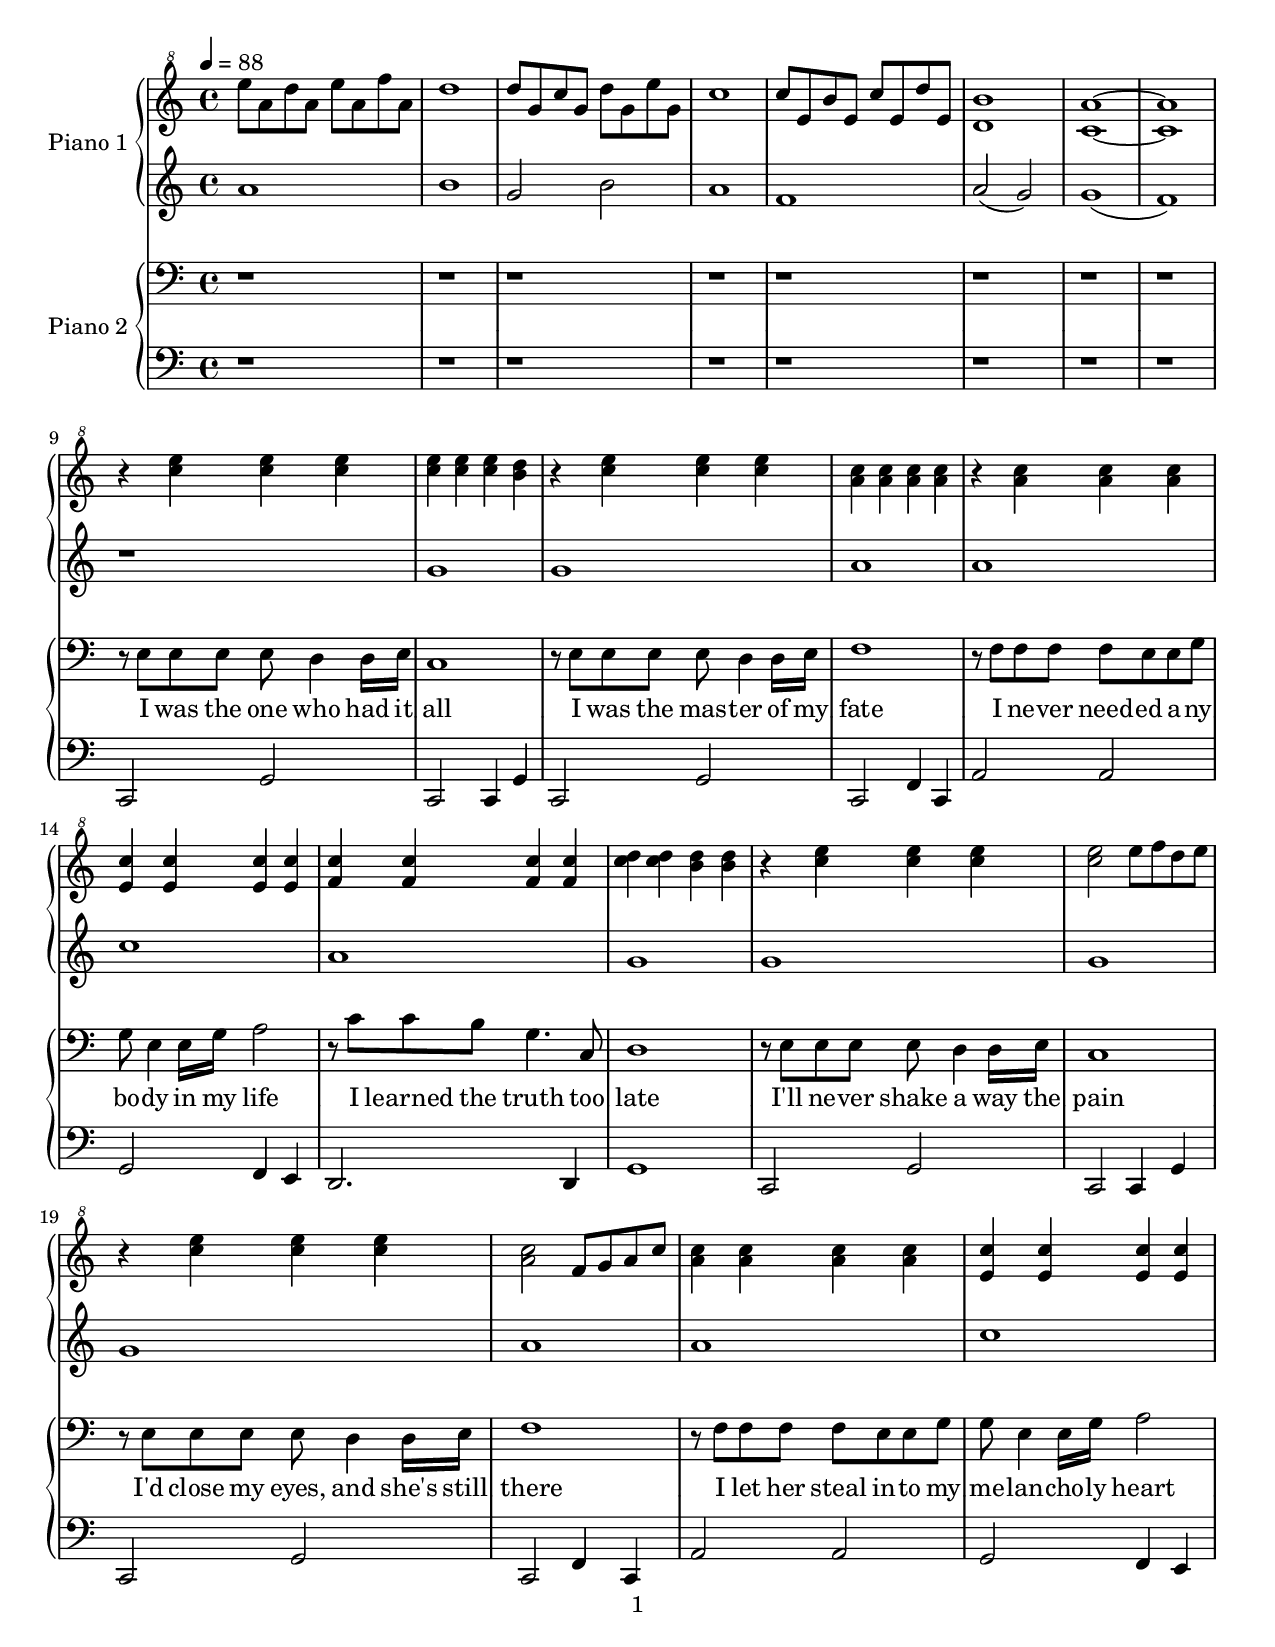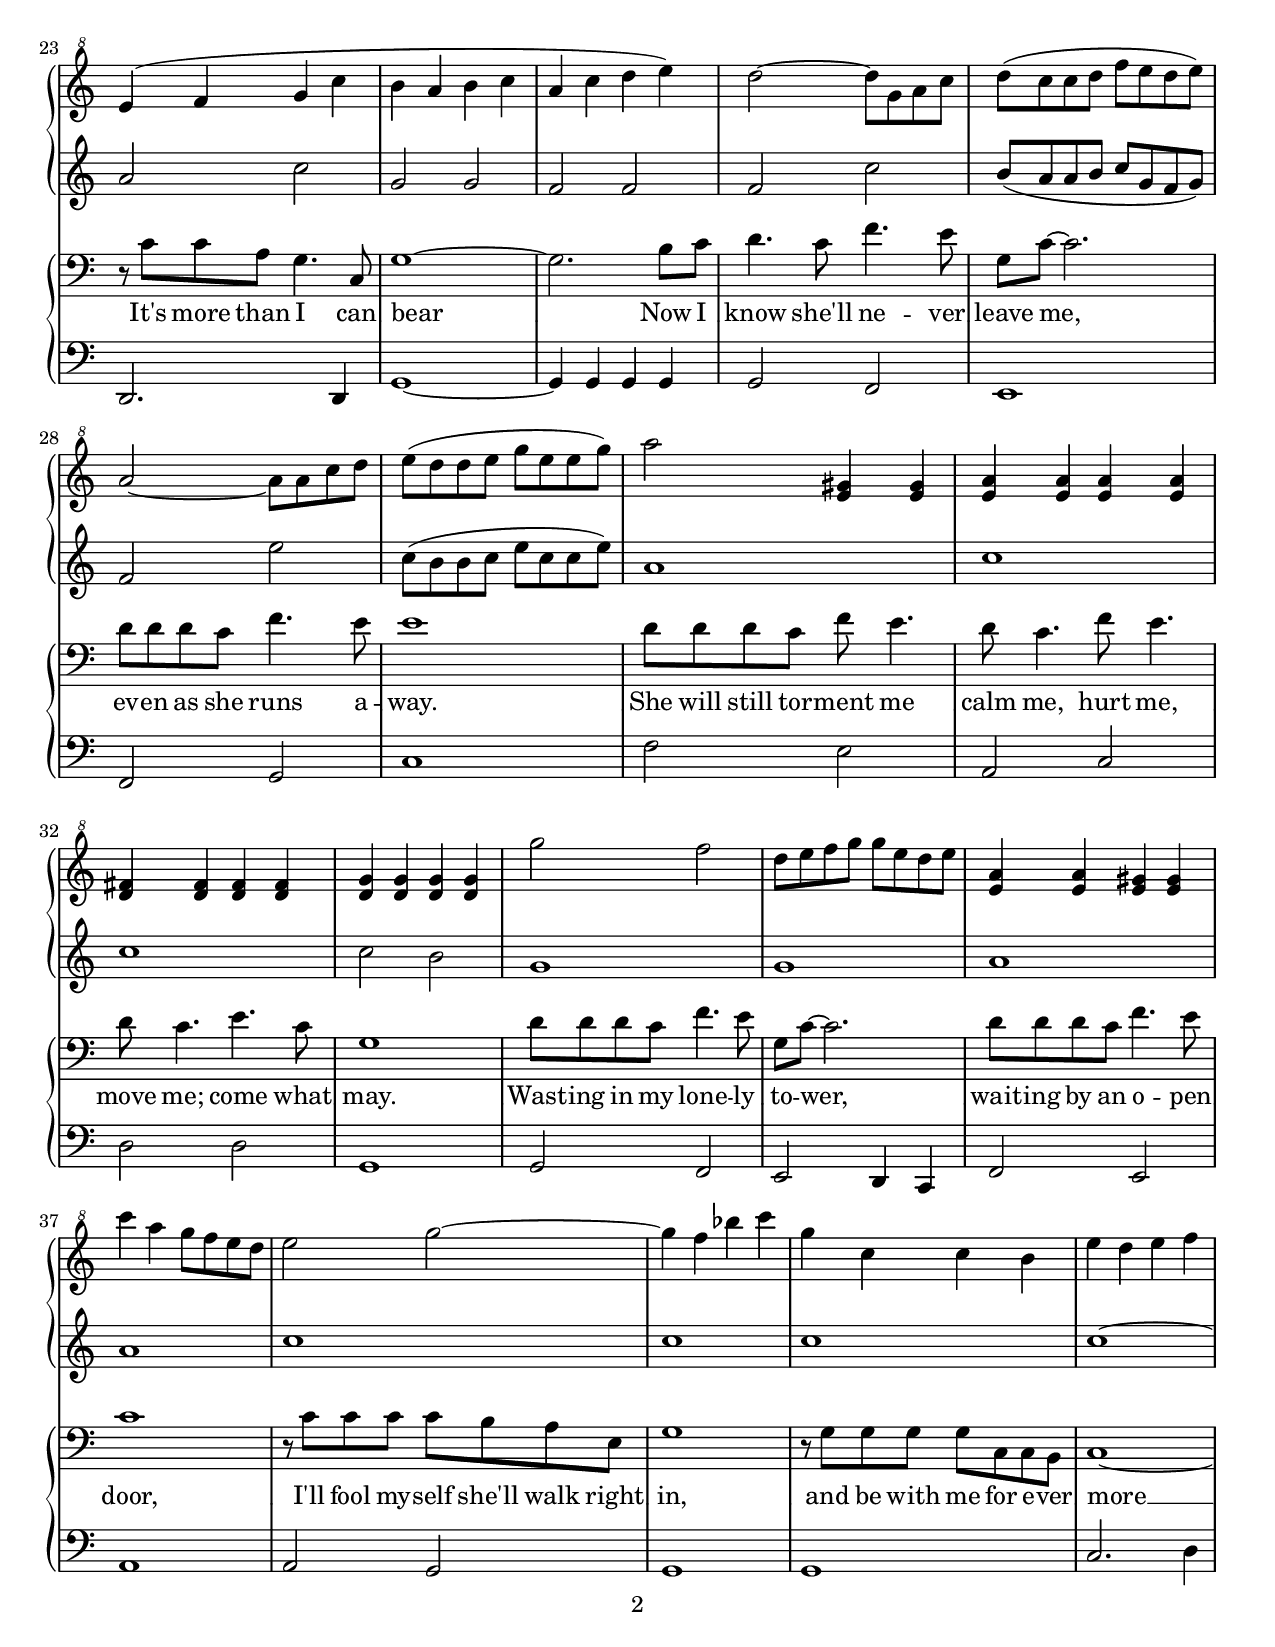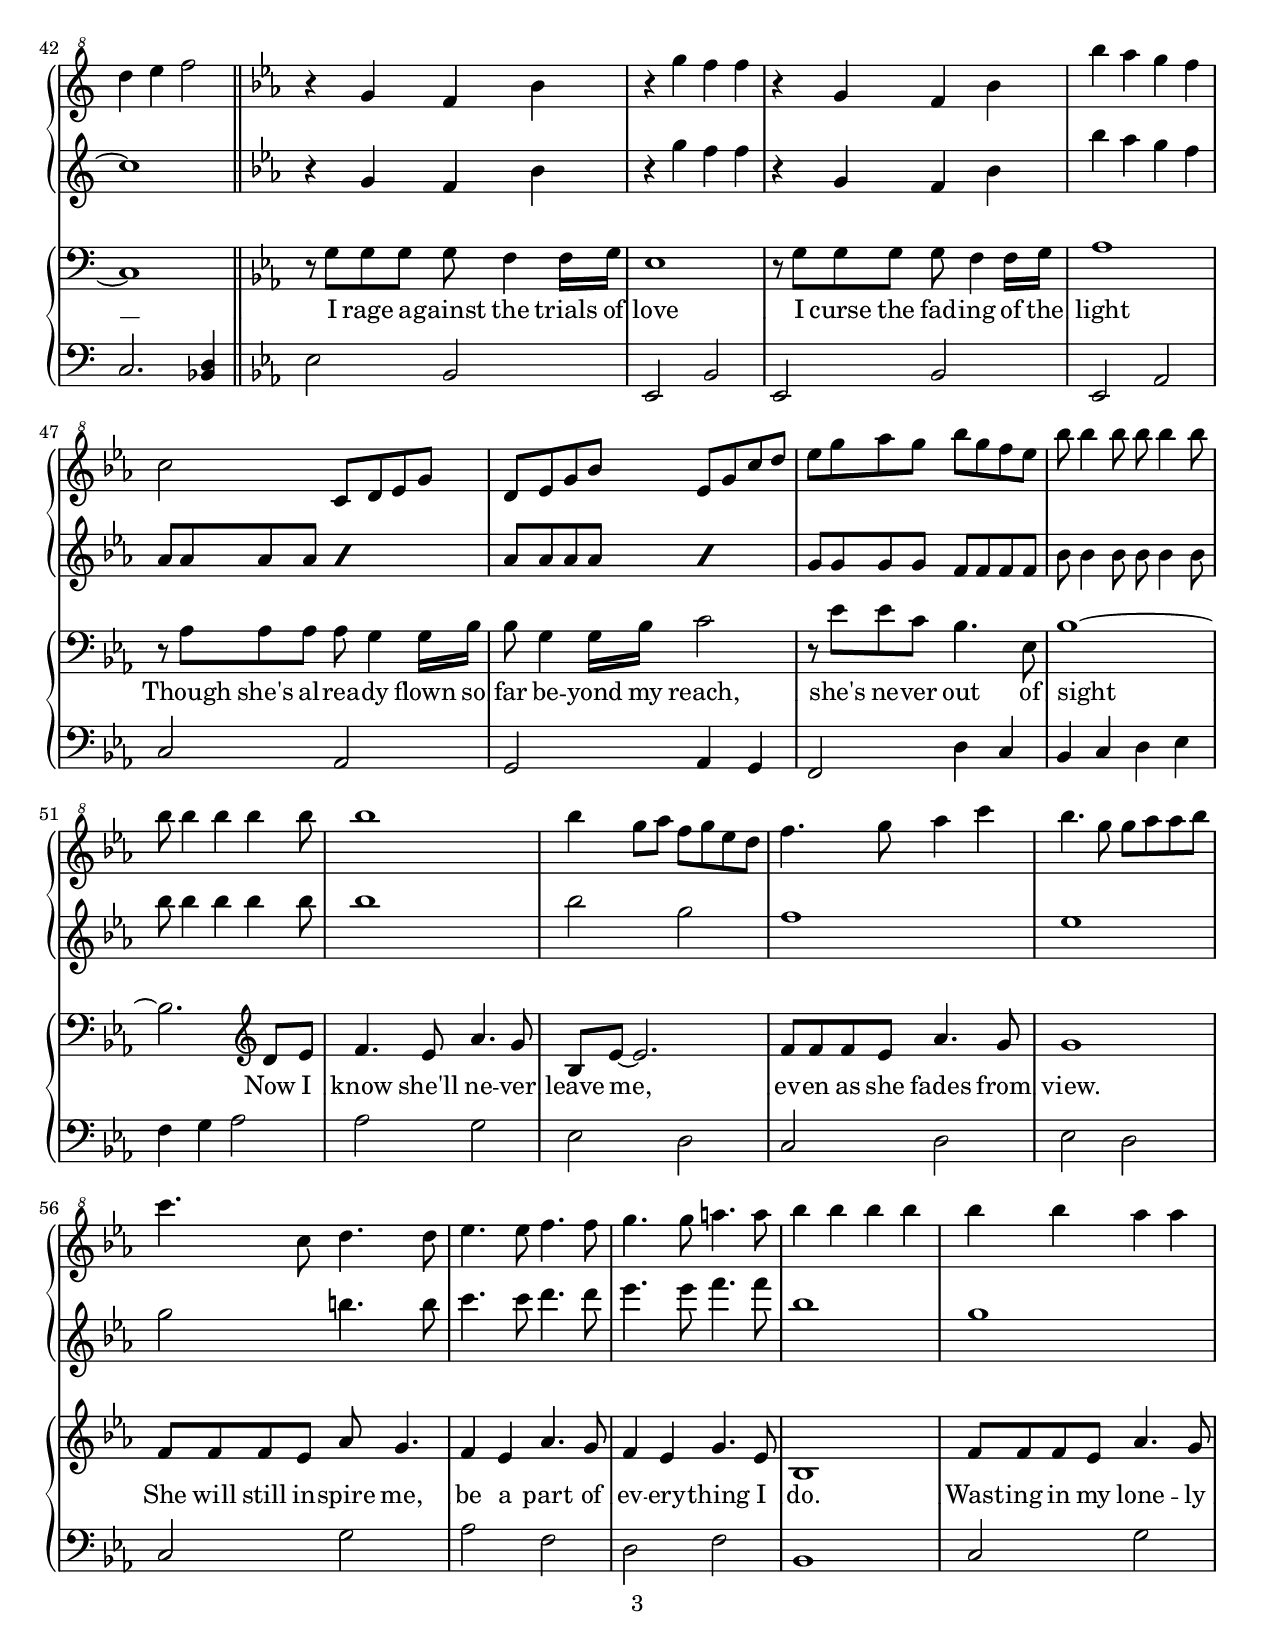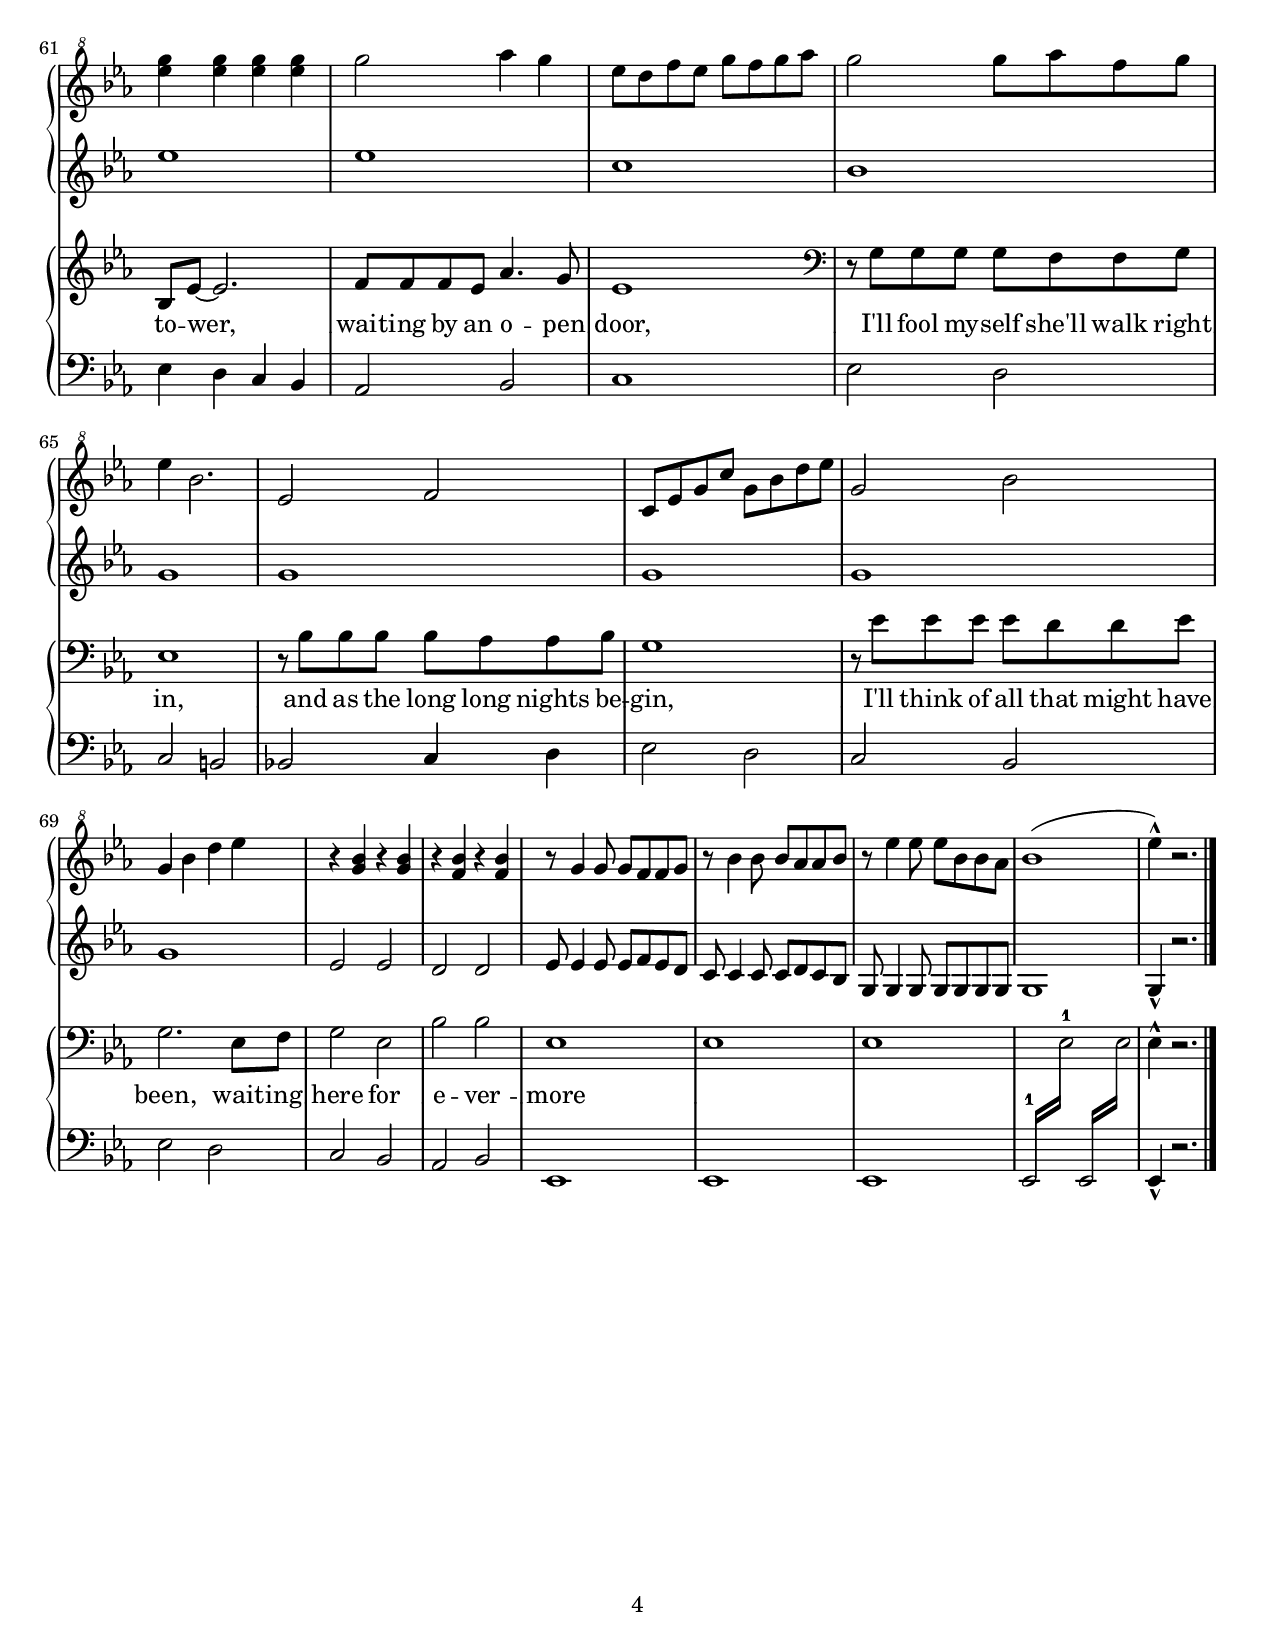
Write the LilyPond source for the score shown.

\version "2.14.1"

introPianoOneRight = \relative c'' {
  \tempo 4 = 88
  e'8 a, d a e' a, f' a,                                                     |
  d1                                                                         |
  d8 g, c g d' g, e' g,                                                      |
  c1                                                                         |
  c8 e, b' e, c' e, d' e,                                                    |
  <d b'>1                                                                    |
  <c a'>1~                                                                   |
  <c a'>1                                                                    |
}

introPianoOneLeft = \relative c''{
  a1                                                                         |
  b1                                                                         |
  g2 b2                                                                      |
  a1                                                                         |
  f1                                                                         |
  a2( g2)                                                                    |
  g1(                                                                        |
  f1)                                                                        |
}

introPianoTwoRight = \relative c'' {
  r1                                                                         |
  r1                                                                         |
  r1                                                                         |
  r1                                                                         |
  r1                                                                         |
  r1                                                                         |
  r1                                                                         |
  r1                                                                         |
}

introPianoTwoLeft = \relative c'' {
  r1                                                                         |
  r1                                                                         |
  r1                                                                         |
  r1                                                                         |
  r1                                                                         |
  r1                                                                         |
  r1                                                                         |
  r1                                                                         |
}

pianoOneRight = \relative c''' {
  % \key g \major

  % I was the one who had it all
  r4 <c e> <c e> <c e>                                                       |
  <c e> <c e> <c e> <b d>                                                    |
  % I was the master was my fate
  r <c e> <c e> <c e>                                                        |
  <a c> <a c> <a c> <a c>                                                    |
  % I never needed anybody in my life
  r <a c> <a c> <a c>                                                        |
  <e c'> <e c'> <e c'> <e c'>                                                |
  % I learned the truth too late
  <f c'> <f c'> <f c'> <f c'>                                                |
  <c' d> <c d> <b d> <b d>                                                   |

  % I'll never shake away the pain
  r <c e> <c e> <c e>                                                        |
  <c e>2 e8 f d e                                                            |
  % I'd close my eyes, and she's still there
  r4 <c e> <c e> <c e>                                                       |
  <a c>2 f8 g a c                                                            |
  % I let her steal into my melancholy heart
  <a c>4 <a c> <a c> <a c>                                                   |
  <e c'> <e c'> <e c'> <e c'>                                                |
  % It's more than I can bear                
  e4( f g c                                                                  |
  b a b c                                                                    |

  % ...Now I know she'll never
  a c d e)                                                                   |
  d2~ d8 g, a c                                                              |
  % leave me, even as she runs a-
  d( c c d f e d e)                                                          |
  a,2~ a8 a c d                                                              |
  % -way.  She will still torment me
  e( d d e g e e g)                                                          |
  a2 <e, gis>4 <e gis>                                                       |
  % calm me, hurt me, move me; come what
  <e a> <e a> <e a> <e a>                                                    |
  <d fis> <d fis> <d fis> <d fis>                                            |
  % may.  Wasting in my lonely           
  <d g> <d g> <d g> <d g>                                                    |
  g'2 f                                                                      |
  % tower, waiting by an open
  d8 e f g g e d e                                                           |
  <e, a>4 <e a> <e gis> <e gis>                                              |
  % door, I'll fool myself she'll walk right
  c''4 a g8 f e d                                                            |
  e2 g2~                                                                     |
  % in, and be with me for ever-
  g4 f bes c                                                                 |
  g c, c b                                                                   |
  % more
  e d e f                                                                    |
  d e f2 \bar "||"                                                           |

  \key ees \major

  % I rage against the trials of love
  r4 g, f bes                                                                |
  r4 g' f f                                                                  |
  % I curse the fading of the light
  r4 g, f bes                                                                |
  bes' aes g f                                                               |
  % Though she's already flown so far beyond my reach,
  c2 c,8 d ees g                                                             |
  d8 ees g bes ees, g c d                                                    |
  % she's never out of sight
  ees g aes g bes g f ees                                                    |
  bes'8 bes4 bes8 bes8 bes4 bes8                                             |

  % ...Now I know she'll never
  bes8 bes4 bes4 bes4 bes8                                                   |
  bes1                                                                       |
  % leave me, even as she fades from
  bes4 g8 aes f g ees d                                                      |
  f4. g8 aes4 c                                                              |
  % view.  She will still inspire me,
  bes4. g8 g aes aes bes                                                     |
  c4. c,8 d4. d8                                                             |
  % be a part of everything I
  ees4. ees8 f4. f8                                                          |
  g4. g8 a4. a8                                                              |
  % do.  Wasting in my lonely
  bes4 bes bes bes                                                           |
  bes4 bes aes aes                                                           |
  % tower, waiting by an open
  <ees g>4 <ees g> <ees g> <ees g>                                           |
  g2 aes4 g                                                                  |
  % door, I'll fool myself she'll walk right
  ees8 d f ees g f g aes                                                     |
  g2 g8 aes f g                                                              |
  % in, and as the long long nights be-
  ees4 bes2.                                                                 |
  ees,2 f                                                                    |
  % -gin, I'll think of all that might have
  c8 ees g c g bes d ees                                                     |
  g,2 bes                                                                    |
  % been, waiting here for
  g4 bes d ees                                                               |
  r <g, bes> r <g bes>                                                       |
  % evermore
  r <f bes> r <f bes>                                                        |
  r8 g4 g8 g f f g                                                           |
  % --     
  r8 bes4 bes8 bes aes aes bes                                               |
  r8 ees4 ees8 ees bes bes aes                                               |
  % --     
  bes1(                                                                      |
  ees4)\marcato r2.                                                          |
}

pianoOneLeft = \relative c'' {
  % \key g \major

  % I was the one who had it all
  r1                                                                         |
  g                                                                          |
  % I was the master was my fate
  g                                                                          |
  a                                                                          |
  % I never needed anybody in my life
  a                                                                          |
  c                                                                          |
  % I learned the truth too late
  a                                                                          |
  g                                                                          |

  % I'll never shake away the pain
  g                                                                          |
  g                                                                          |
  % I'd close my eyes, and she's still there
  g                                                                          |
  a                                                                          |
  % I let her steal into my melancholy heart
  a                                                                          |
  c                                                                          |
  % It's more than I can bear                
  a2 c                                                                       |
  g g                                                                        |

  % ...Now I know she'll never
  f f                                                                        |
  f c'                                                                       |
  % leave me, even as she runs a-
  b8( a a b c g f g)                                                         |
  f2 e'                                                                      |
  % -way.  She will still torment me
  c8( b b c e c c e)                                                         |
  a,1                                                                        |
  % calm me, hurt me, move me; come what
  c1                                                                         |
  c                                                                          |
  % may.  Wasting in my lonely           
  c2 b                                                                       |
  g1                                                                         |
  % tower, waiting by an open
  g                                                                          |
  a                                                                          |
  % door, I'll fool myself she'll walk right
  a                                                                          |
  c                                                                          |
  % in, and be with me for ever-
  c                                                                          |
  c                                                                          |
  % more
  c~                                                                         |
  c \bar "||"                                                                |

  \key ees \major

  % I rage against the trials of love
  r4 g f bes                                                                 |
  r4 g' f f                                                                  |
  % I curse the fading of the light
  r4 g, f bes                                                                |
  bes' aes g f                                                               |
  % Though she's already flown so far beyond my reach,
  \repeat percent 2 { aes,8 aes aes aes }                                    |
  \repeat percent 2 { aes8 aes aes aes }                                     |
  % she's never out of sight
  g8 g g g f f f f                                                           |
  bes8 bes4 bes8 bes8 bes4 bes8                                              |

  % ...Now I know she'll never
  bes'8 bes4 bes4 bes4 bes8                                                  |
  bes1                                                                       |
  % leave me, even as she fades from
  bes2 g2                                                                    |
  f1                                                                         |
  % view.  She will still inspire me,
  ees1                                                                       |
  g2 b4. b8                                                                  |
  % be a part of everything I
  c4. c8 d4. d8                                                              |
  ees4. ees8 f4. f8                                                          |
  % do.  Wasting in my lonely
  bes,1                                                                      |
  g1                                                                         |
  % tower, waiting by an open
  ees1                                                                       |
  ees1                                                                       |
  % door, I'll fool myself she'll walk right
  c1                                                                         |
  bes1                                                                       |
  % in, and as the long long nights be-
  g1                                                                         |
  g1                                                                         |
  % -gin, I'll think of all that might have
  g1                                                                         |
  g1                                                                         |
  % been, waiting here for
  g1                                                                         |
  ees2 ees                                                                   |
  % evermore
  d d                                                                        |
  ees8 ees4 ees8 ees f ees d                                                 |
  % --     
  c c4 c8 c d c bes                                                          |
  g g4 g8 g g g g                                                            |
  % --     
  g1                                                                         |
  g4\marcato r2.                                                             |
}

pianoTwoRight = \relative c {
  % \key g \major

  % I was the one who had it all
  r8 e e e e d4 d16 e16                                                      |
  c1                                                                         |
  % I was the master was my fate
  r8 e e e e d4 d16 e16                                                      |
  f1                                                                         |
  % I never needed anybody in my life
  r8 f f f f e e g                                                           |
  g e4 e16 g16 a2                                                            |
  % I learned the truth too late
  r8 c c b g4. c,8                                                           |
  d1                                                                         |

  % I'll never shake away the pain
  r8 e e e e d4 d16 e16                                                      |
  c1                                                                         |
  % I'd close my eyes, and she's still there
  r8 e e e e d4 d16 e16                                                      |
  f1                                                                         |
  % I let her steal into my melancholy heart
  r8 f f f f e e g                                                           |
  g e4 e16 g16 a2                                                            |
  % It's more than I can bear                
  r8 c c a g4. c,8                                                           |
  g'1~                                                                       |

  % ...Now I know she'll never
  g2. b8 c                                                                   |
  d4. c8 f4. e8                                                              |
  % leave me, even as she runs a-
  g,8 c8~ c2.                                                                |
  d8 d d c f4. e8                                                            |
  % -way.  She will still torment me
  e1                                                                         |
  d8 d d c f e4.                                                             |
  % calm me, hurt me, move me; come what
  d8 c4. f8 e4.                                                              |
  d8 c4. e4. c8                                                              |
  % may.  Wasting in my lonely           
  g1                                                                         |
  d'8 d d c f4. e8                                                           |
  % tower, waiting by an open
  g,8 c8~ c2.                                                                |
  d8 d d c f4. e8                                                            |
  % door, I'll fool myself she'll walk right
  c1                                                                         |
  r8 c c c c b a e                                                           |
  % in, and be with me for ever-
  g1                                                                         |
  r8 g g g g c, c b                                                          |
  % more
  c1~                                                                        |
  c1 \bar "||"                                                               |

  \key ees \major

  % I rage against the trials of love
  r8 g' g g g f4 f16 g16                                                     |
  ees1                                                                       |
  % I curse the fading of the light
  r8 g g g g f4 f16 g16                                                      |
  aes1                                                                       |
  % Though she's already flown so far beyond my reach,
  r8 aes aes aes aes g4 g16 bes16                                            |
  bes8 g4 g16 bes16 c2                                                       |
  % she's never out of sight
  r8 ees ees c bes4. ees,8                                                   |
  bes'1~                                                                     |

  % ...Now I know she'll never
  bes2. \clef treble d8 ees                                                  |
  f4. ees8 aes4. g8                                                          |
  % leave me, even as she fades from
  bes,8 ees8~ ees2.                                                          |
  f8 f f ees aes4. g8                                                        |
  % view.  She will still inspire me,
  g1                                                                         |
  f8 f f ees aes g4.                                                         |
  % be a part of everything I
  f4 ees aes4. g8                                                            |
  f4 ees g4. ees8                                                          |
  % do.  Wasting in my lonely
  bes1                                                                       |
  f'8 f f ees aes4. g8                                                       |
  % tower, waiting by an open
  bes,8 ees8~ ees2.                                                          |
  f8 f f ees aes4. g8                                                        |
  % door, I'll fool myself she'll walk right
  ees1                                                                       |

  \clef bass

  r8 g, g g g f f g                                                          |
  % in, and as the long long nights be-
  ees1                                                                       |
  r8 bes' bes bes bes aes aes bes                                            |
  % -gin, I'll think of all that might have
  g1                                                                         |
  r8 ees' ees ees ees d d ees                                                |
  % been, waiting here for
  g,2. ees8 f                                                                |
  g2 ees                                                                     |
  % evermore
  bes' bes                                                                   |
  ees,1                                                                      |
  % --     
  ees1                                                                       |
  ees1                                                                       |
  % --     
  s1                                                                         |
  ees4\marcato r2. \bar "|."                                                 |
}

pianoTwoLeft = \relative c, {
  % \key g \major

  % I was the one who had it all
  c2 g'                                                                      |
  c,2 c4 g'                                                                  |
  % I was the master was my fate
  c,2 g'                                                                     |
  c,2 f4 c                                                                   |
  % I never needed anybody in my life
  a'2 a                                                                      |
  g f4 e                                                                     |
  % I learned the truth too late
  d2. d4                                                                     |
  g1                                                                         |

  % I'll never shake away the pain
  c,2 g'                                                                     |
  c,2 c4 g'                                                                  |
  % I'd close my eyes, and she's still there
  c,2 g'                                                                     |
  c,2 f4 c                                                                   |
  % I let her steal into my melancholy heart
  a'2 a                                                                      |
  g f4 e                                                                     |
  % It's more than I can bear                
  d2. d4                                                                     |
  g1~                                                                        |

  % ...Now I know she'll never
  g4 g g g                                                                   |
  g2 f2                                                                      |
  % leave me, even as she runs a-
  e1                                                                         |
  f2 g                                                                       |
  % -way.  She will still torment me
  c1                                                                         |
  f2 e                                                                       |
  % calm me, hurt me, move me; come what
  a,2 c                                                                      |
  d d                                                                        |
  % may.  Wasting in my lonely           
  g,1                                                                        |
  g2 f                                                                       |
  % tower, waiting by an open
  e d4 c                                                                     |
  f2 e                                                                       |
  % door, I'll fool myself she'll walk right
  a1                                                                         |
  a2 g                                                                       |
  % in, and be with me for ever-
  g1                                                                         |
  g1                                                                         |
  % more
  c2. d4                                                                     |
  c2. <bes d>4 \bar "||"                                                     |

  \key ees \major

  % I rage against the trials of love
  ees2 bes                                                                   |
  ees, bes'                                                                  |
  % I curse the fading of the light
  ees, bes'                                                                  |
  ees, aes                                                                   |
  % Though she's already flown so far beyond my reach,
  c aes                                                                      |
  g aes4 g                                                                   |
  % she's never out of sight
  f2 d'4 c                                                                   |
  bes c d ees                                                                |

  % ...Now I know she'll never
  f g aes2                                                                   |
  aes g                                                                      |
  % leave me, even as she fades from
  ees d                                                                      |
  c d                                                                        |
  % view.  She will still inspire me,
  ees d                                                                      |
  c g'                                                                       |
  % be a part of everything I
  aes f                                                                      |
  d f                                                                        |
  % do.  Wasting in my lonely
  bes,1                                                                      |
  c2 g'                                                                      |
  % tower, waiting by an open
  ees4 d c bes                                                               |
  aes2 bes                                                                   |
  % door, I'll fool myself she'll walk right
  c1                                                                         |
  ees2 d                                                                     |
  % in, and as the long long nights be-
  c b                                                                        |
  bes! c4 d                                                                  |
  % -gin, I'll think of all that might have
  ees2 d                                                                     |
  c bes                                                                      |
  % been, waiting here for
  ees d                                                                      |
  c bes                                                                      |
  % evermore
  aes bes                                                                    |
  ees,1                                                                      |
  % --     
  ees1                                                                       |
  ees1                                                                       |
  % --     
  \repeat tremolo 4 { ees16-1 \change Staff = "pianoTwoRight" ees'-1 }
  \change Staff = "pianoTwoLeft"
  \repeat tremolo 4 { ees, \change Staff = "pianoTwoRight" ees' }            |
  \change Staff = "pianoTwoLeft"
  ees,4\marcato r2. \bar "|."                                                |
}

text = \lyricmode {
  I was the one who had it | all                                             |
  I was the mas -- ter of my | fate                                          |
  I ne -- ver need -- ed a -- ny | bo -- dy in my life                       |
  I learned the truth too | late                                             |
  I'll ne -- ver shake a way the | pain                                      |
  I'd close my eyes, and she's still | there                                 |
  I let her steal in -- to my | me -- lan -- cho -- ly heart                 |
  It's more than I can | bear                                                |
  Now I | know she'll ne -- ver                                              |
  leave me, | ev -- en as she runs a --                                      |
  way. | She will still tor -- ment me                                       |
  calm me, hurt me, | move me; come what                                     |
  may. | Wast -- ing in my lone -- ly                                        |
  to -- wer, | wait -- ing by an o -- pen                                    |
  door, | I'll fool my -- self she'll walk right                             |
  in, | and be with me for e -- ver                                          |
  more __ |                                                                  |
  I rage a -- gainst the trials of | love                                    |
  I curse the fad -- ing of the | light                                      |
  Though she's al -- rea -- dy flown so | far be -- yond my reach,           |
  she's ne -- ver out of | sight                                             |
  Now I | know she'll ne -- ver                                              |
  leave me, | ev -- en as she fades from                                     |
  view. | She will still in -- spire me,                                     |
  be a part of | ev -- ery -- thing I                                        |
  do. | Wast -- ing in my lone -- ly                                         |
  to -- wer, | wait -- ing by an o -- pen                                    |
  door, | I'll fool my -- self she'll walk right                             |
  in, | and as the long long nights be --                                    |
  gin, | I'll think of all that might have                                   |
  been, wait -- ing | here for                                               |
  e -- ver -- | more                                                         |
}

\paper {
  #(set-paper-size "letter")
  print-page-number = ##f
  oddFooterMarkup = \markup {
    \fill-line {
      \fromproperty #'page:page-number-string
    }
  }
  evenFooterMarkup = \markup {
    \fill-line {
      \fromproperty #'page:page-number-string
    }
  }
}

\score {
  <<
    \new PianoStaff <<
      \set PianoStaff.instrumentName = "Piano 1"
      \new Staff = "pianoOneRight" {
        \clef "treble^8"
        \introPianoOneRight
        \pianoOneRight
      }
      \new Staff = "pianoOneLeft" {
        \clef treble
        \introPianoOneLeft
        \pianoOneLeft
      }
    >>
    \new PianoStaff <<
      \set PianoStaff.instrumentName = "Piano 2"
      \new Staff = pianoTwoRight {
        \clef bass
        \introPianoTwoRight
        \new Voice = voice {
          \pianoTwoRight
        }
      }
      \new Lyrics \lyricsto voice \text
      \new Staff = pianoTwoLeft {
        \clef bass
        \introPianoTwoLeft
        \pianoTwoLeft
      }
    >>
  >>
  \layout {
    \context {
      \GrandStaff
      \accepts "Lyrics"
    }
    \context {
      \Lyrics
      \consists "Bar_engraver"
    }
  }
}
